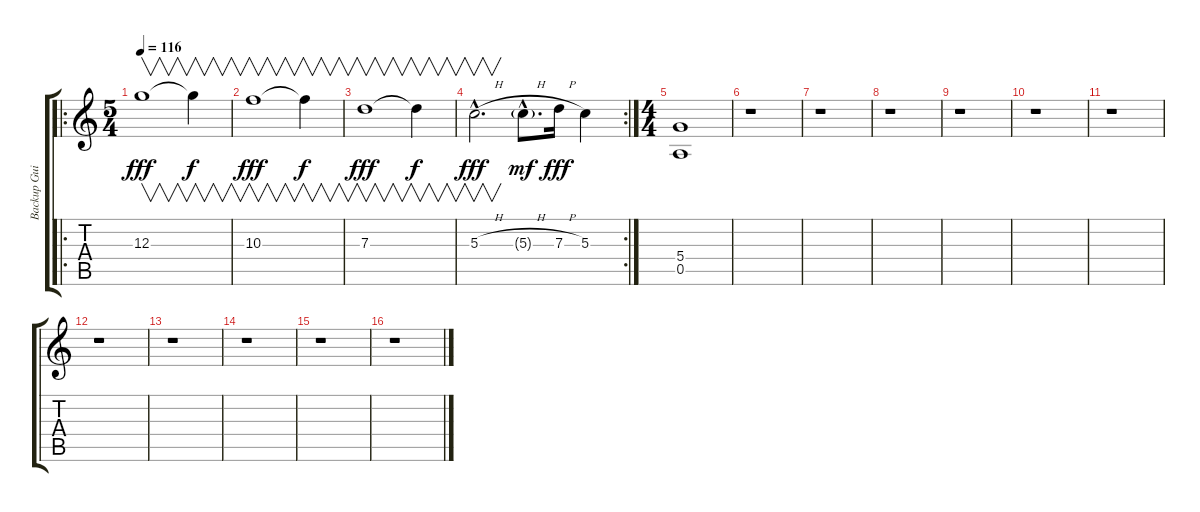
\track ("Backup Guitar" "Backup Gui") {instrument distortionguitar}
\staff {score tabs}
\tuning (E4 B3 G3 D3 A2 E2) {hide}
\ro
\ts (5 4)
\tempo 116
\clef g2
\ks c
12.3.1{v dy fff volume 16 balance 4 instrument distortionguitar} 12.3{t}.4{v dy f} |
10.3.1{v dy fff} 10.3{t}.4{v dy f} |
7.3.1{v dy fff} 7.3{t}.4{v dy f} |
\rc 2
5.3{h hac}.2{v d dy fff} 5.3{h g hac}.8{d dy mf} 7.3{h}.16{dy fff} 5.3.4 |
\ts (4 4)
(5.4 0.5).1{balance 8} |
r.1 |
r.1 |
r.1 |
r.1 |
r.1 |
r.1 |
r.1 |
r.1 |
r.1 |
r.1 |
r.1
